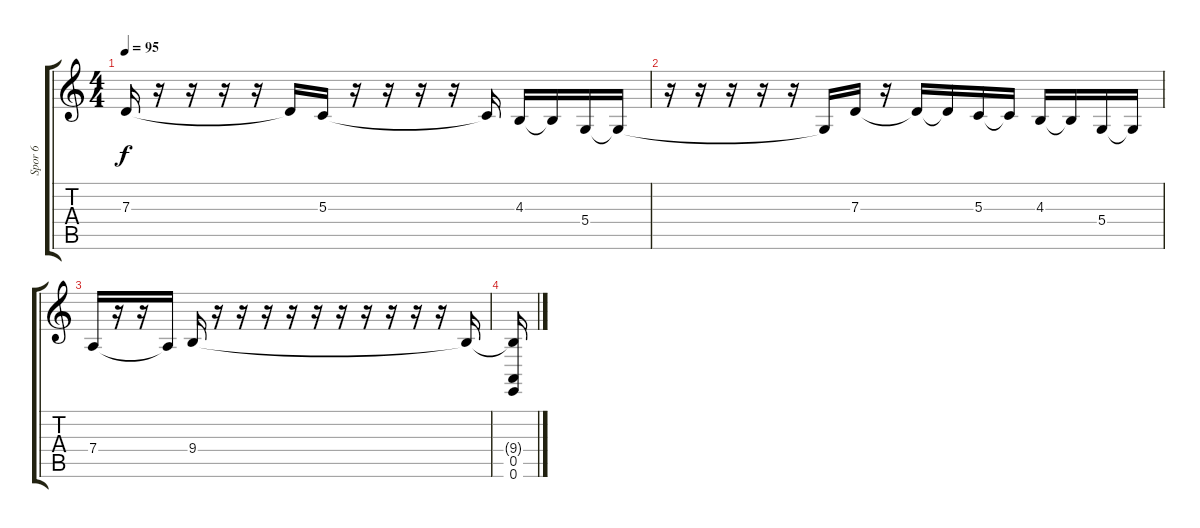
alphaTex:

\track ("Spor 6" "Spor 6") {instrument harmonica}
\staff {score tabs}
\tuning (E4 B3 G3 D3 A2 E2) {hide}
\ts (4 4)
\tempo 95
\clef g2
\ks c
7.3.16{dy f} r.16 r.16 r.16 r.16 7.3{t}.16 5.3.16 r.16 r.16 r.16 r.16 5.3{t}.16 4.3.16 4.3{t}.16 5.4.16 5.4{t}.16 |
r.16 r.16 r.16 r.16 r.16 5.4{t}.16 7.3.16 r.16 7.3{t}.16 7.3{t}.16 5.3.16 5.3{t}.16 4.3.16 4.3{t}.16 5.4.16 5.4{t}.16 |
7.4.16 r.16 r.16 7.4{t}.16 9.4.16 r.16 r.16 r.16 r.16 r.16 r.16 r.16 r.16 r.16 r.16 9.4{t}.16 |
(9.4{t} 0.5 0.6).16
